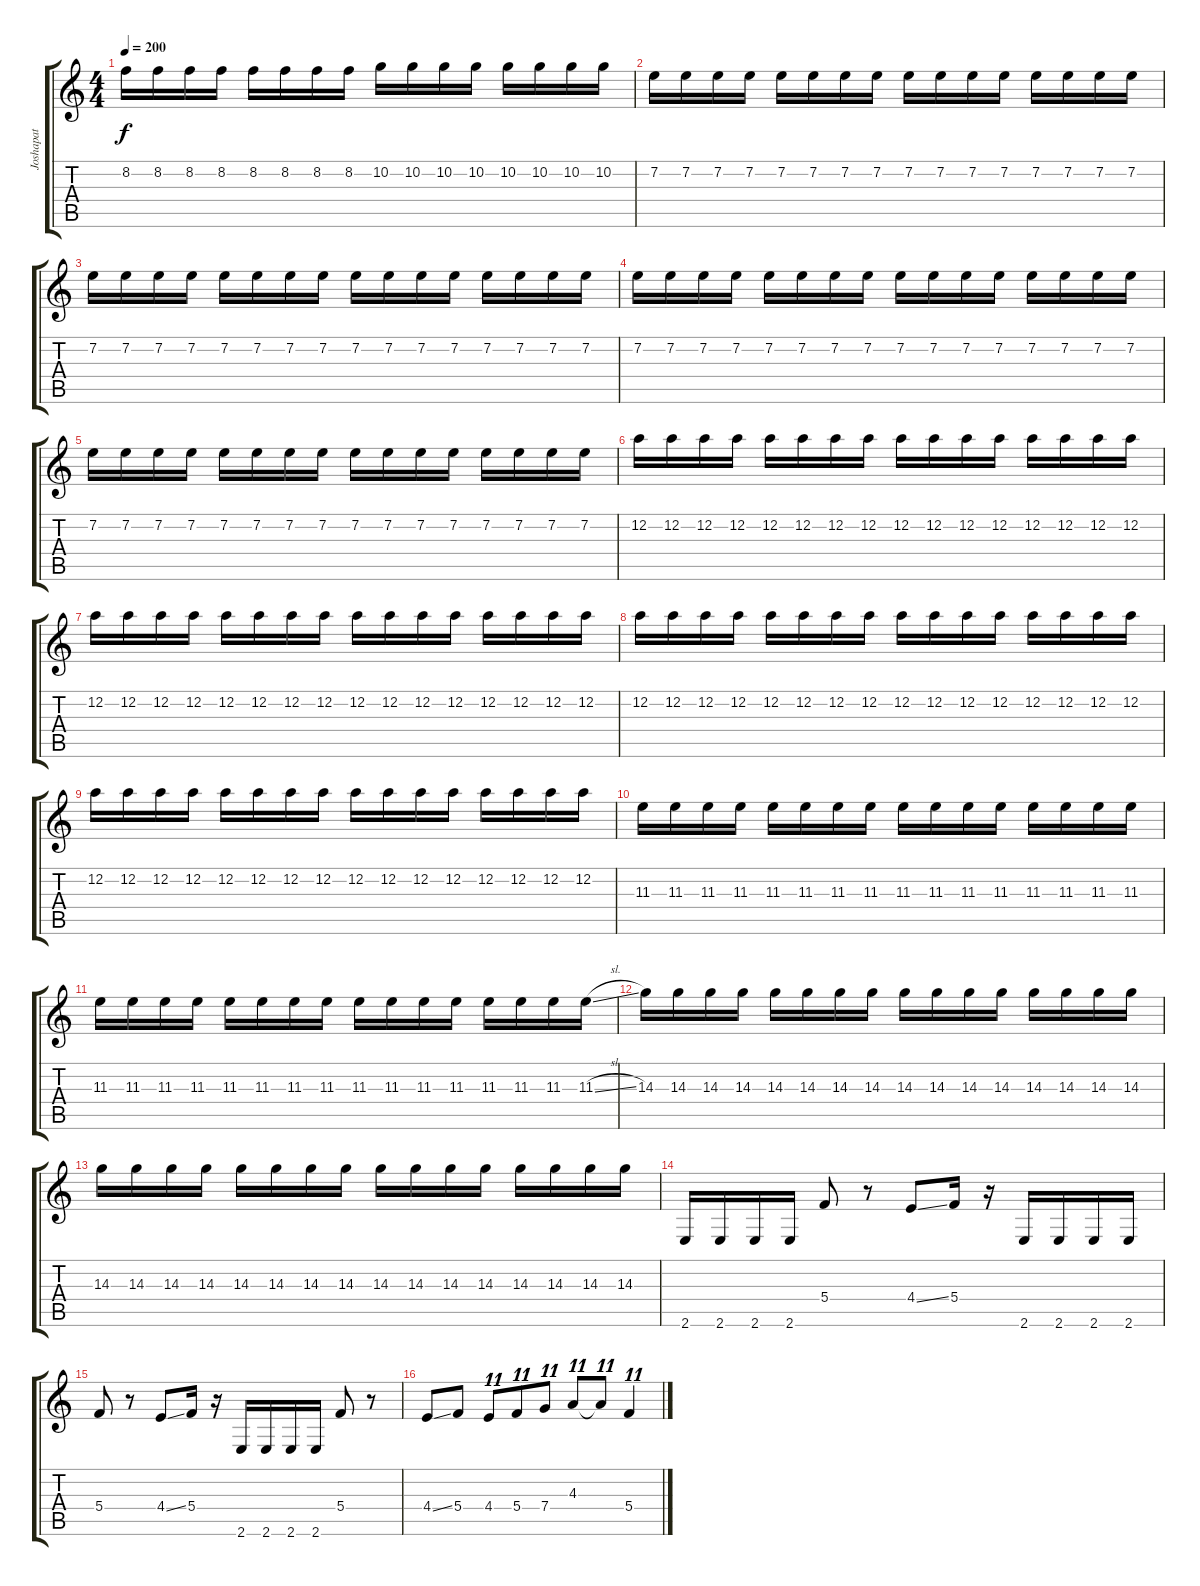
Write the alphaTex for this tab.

\track ("Joshapat" "Joshapat") {instrument overdrivenguitar}
\staff {score tabs}
\tuning (D4 A3 F3 C3 G2 D2) {hide}
\ts (4 4)
\tempo 200
\clef g2
\ks c
8.2.16{dy f} 8.2.16 8.2.16 8.2.16 8.2.16 8.2.16 8.2.16 8.2.16 10.2.16 10.2.16 10.2.16 10.2.16 10.2.16 10.2.16 10.2.16 10.2.16 |
7.2.16 7.2.16 7.2.16 7.2.16 7.2.16 7.2.16 7.2.16 7.2.16 7.2.16 7.2.16 7.2.16 7.2.16 7.2.16 7.2.16 7.2.16 7.2.16 |
7.2.16 7.2.16 7.2.16 7.2.16 7.2.16 7.2.16 7.2.16 7.2.16 7.2.16 7.2.16 7.2.16 7.2.16 7.2.16 7.2.16 7.2.16 7.2.16 |
7.2.16 7.2.16 7.2.16 7.2.16 7.2.16 7.2.16 7.2.16 7.2.16 7.2.16 7.2.16 7.2.16 7.2.16 7.2.16 7.2.16 7.2.16 7.2.16 |
7.2.16 7.2.16 7.2.16 7.2.16 7.2.16 7.2.16 7.2.16 7.2.16 7.2.16 7.2.16 7.2.16 7.2.16 7.2.16 7.2.16 7.2.16 7.2.16 |
12.2.16 12.2.16 12.2.16 12.2.16 12.2.16 12.2.16 12.2.16 12.2.16 12.2.16 12.2.16 12.2.16 12.2.16 12.2.16 12.2.16 12.2.16 12.2.16 |
12.2.16 12.2.16 12.2.16 12.2.16 12.2.16 12.2.16 12.2.16 12.2.16 12.2.16 12.2.16 12.2.16 12.2.16 12.2.16 12.2.16 12.2.16 12.2.16 |
12.2.16 12.2.16 12.2.16 12.2.16 12.2.16 12.2.16 12.2.16 12.2.16 12.2.16 12.2.16 12.2.16 12.2.16 12.2.16 12.2.16 12.2.16 12.2.16 |
12.2.16 12.2.16 12.2.16 12.2.16 12.2.16 12.2.16 12.2.16 12.2.16 12.2.16 12.2.16 12.2.16 12.2.16 12.2.16 12.2.16 12.2.16 12.2.16 |
11.3.16 11.3.16 11.3.16 11.3.16 11.3.16 11.3.16 11.3.16 11.3.16 11.3.16 11.3.16 11.3.16 11.3.16 11.3.16 11.3.16 11.3.16 11.3.16 |
11.3.16 11.3.16 11.3.16 11.3.16 11.3.16 11.3.16 11.3.16 11.3.16 11.3.16 11.3.16 11.3.16 11.3.16 11.3.16 11.3.16 11.3.16 11.3{sl}.16 |
14.3.16 14.3.16 14.3.16 14.3.16 14.3.16 14.3.16 14.3.16 14.3.16 14.3.16 14.3.16 14.3.16 14.3.16 14.3.16 14.3.16 14.3.16 14.3.16 |
14.3.16 14.3.16 14.3.16 14.3.16 14.3.16 14.3.16 14.3.16 14.3.16 14.3.16 14.3.16 14.3.16 14.3.16 14.3.16 14.3.16 14.3.16 14.3.16 |
2.6.16{instrument overdrivenguitar} 2.6.16 2.6.16 2.6.16 5.4.8 r.8 4.4{ss}.8 5.4.16 r.16 2.6.16 2.6.16 2.6.16 2.6.16 |
5.4.8 r.8 4.4{ss}.8 5.4.16 r.16 2.6.16 2.6.16 2.6.16 2.6.16 5.4.8 r.8 |
4.4{ss}.8 5.4.8 4.4.8{tu (11 8)} 5.4.8{tu (11 8)} 7.4.8{tu (11 8)} 4.3.8{tu (11 8)} 4.3{t}.8{tu (11 8)} 5.4.4{tu (11 8)}
